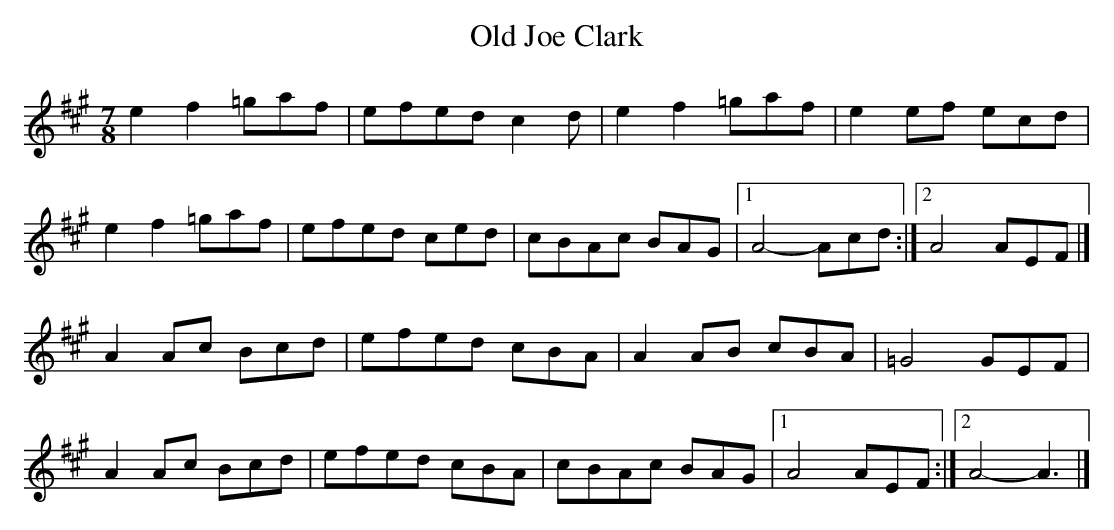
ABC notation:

X:1
T:Old Joe Clark
M:7/8
L:1/8
K:A
e2 f2 =gaf|efed c2 d|e2 f2 =gaf|e2 ef ecd|
e2 f2 =gaf|efed ced|cBAc BAG|1A4-Acd:|]2A4 AEF|]
A2 Ac Bcd|efed cBA|A2 AB cBA|=G4 GEF|
A2 Ac Bcd|efed cBA|cBAc BAG|1A4 AEF:|]2A4-A3|]
